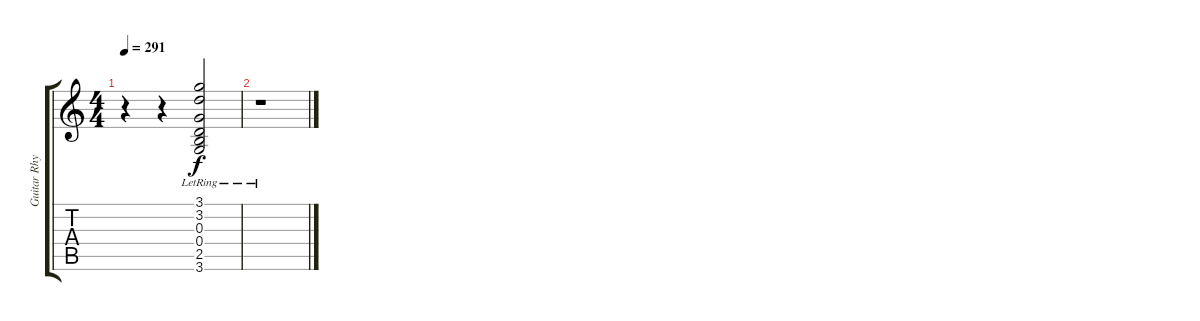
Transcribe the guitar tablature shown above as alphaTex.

\track ("Guitar Rhythm" "Guitar Rhy") {instrument acousticguitarnylon}
\staff {score tabs}
\tuning (E4 B3 G3 D3 A2 E2) {hide}
\ts (4 4)
\tempo 291
\clef g2
\ks c
r.4{dy f} r.4 (3.1{lr} 3.2{lr} 0.3{lr} 0.4{lr} 2.5{lr} 3.6{lr}).2 |
r.1
